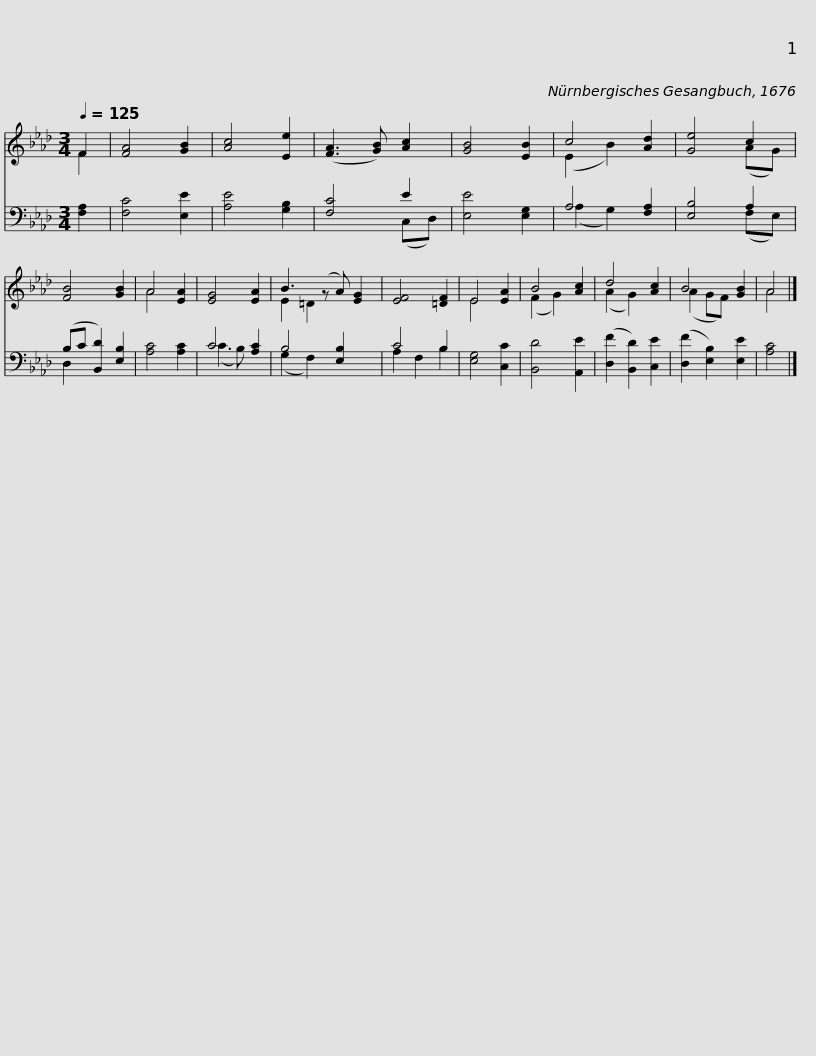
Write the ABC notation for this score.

X:1
%%score ( 1 2 ) ( 3 4 )
L:1/8
Q:1/4=125
M:3/4
I:linebreak $
K:Ab
V:1 treble
V:2 treble
V:3 bass
V:4 bass
V:1
 F2 | [FA]4 [GB]2 | [Ac]4 [Ee]2 | ([FA]3 [GB]) [Ac]2 | [GB]4 [EB]2 | %5
 c4 [Ad]2 | [Ge]4 c2 | [FB]4 [GB]2 | A4 [EA]2 | [EG]4 [EA]2 |$ %10
 B3 (z A) [EG]2 | [EF]4 [=DF]2 | E4 [EA]2 | B4 [Ac]2 | d4 [Ac]2 | %15
 B4 [GB]2 | A4 |] %17
V:2
 F2 | x6 | x6 | x6 | x6 | %5
 (E2 B2) x2 | x4 (AG) | x6 | A4 x2 | x6 |$ %10
 E2 =D2 x3 | x6 | E4 x2 | (F2 G2) x2 | (A2 G2) x2 | %15
 (A2 GF) x2 | A4 |] %17
V:3
 [F,A,]2 | [F,C]4 [E,E]2 | [A,E]4 [G,B,]2 | [F,C]4 E2 | [E,E]4 [E,G,]2 | %5
 A,4 [F,A,]2 | [E,B,]4 A,2 | (B,C [B,,D]2) [E,B,]2 | [A,C]4 [A,C]2 | C4 [A,C]2 |$ %10
 B,4 [E,B,]2 x | C4 B,2 | [E,G,]4 [C,C]2 | [B,,D]4 [A,,E]2 | ([D,F]2 [B,,D]2) [C,E]2 | %15
 ([D,F]2 [E,B,]2) [E,E]2 | [A,C]4 |] %17
V:4
 x2 | x6 | x6 | x4 (C,D,) | x6 | %5
 (A,2 G,2) x2 | x4 (F,E,) | D,2 x4 | x6 | (C3 B,) x2 |$ %10
 (G,2 F,2) x3 | A,2 F,2 B,2 | x6 | x6 | x6 | %15
 x6 | x4 |] %17
